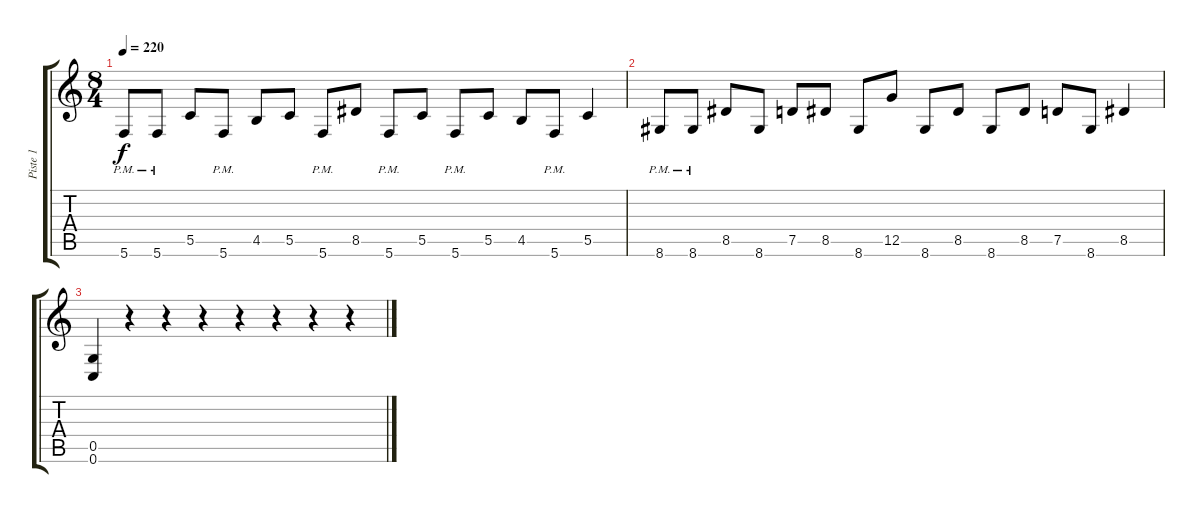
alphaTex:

\track ("Piste 1" "Piste 1") {instrument distortionguitar}
\staff {score tabs}
\tuning (D4 A3 F3 C3 G2 C2) {hide}
\ts (8 4)
\tempo 220
\clef g2
\ks c
5.6{pm}.8{dy f} 5.6{pm}.8 5.5.8 5.6{pm}.8 4.5.8 5.5.8 5.6{pm}.8 8.5.8 5.6{pm}.8 5.5.8 5.6{pm}.8 5.5.8 4.5.8 5.6{pm}.8 5.5.4 |
8.6{pm}.8 8.6{pm}.8 8.5.8 8.6.8 7.5.8 8.5.8 8.6.8 12.5.8 8.6.8 8.5.8 8.6.8 8.5.8 7.5.8 8.6.8 8.5.4 |
(0.5 0.6).4 r.4 r.4 r.4 r.4 r.4 r.4 r.4
